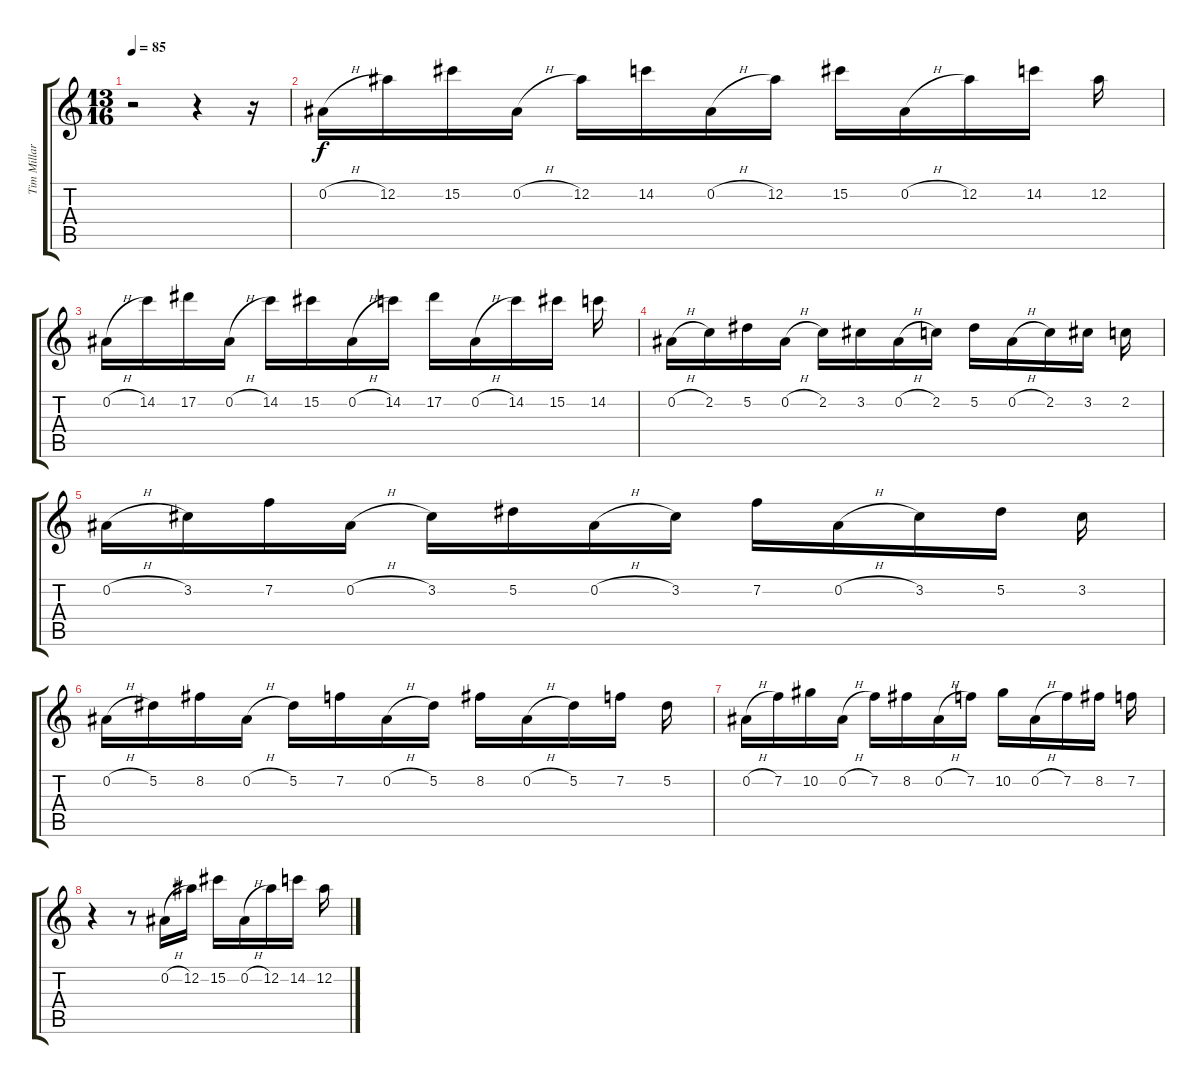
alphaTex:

\track ("Tim Millar" "Tim Millar") {instrument distortionguitar}
\staff {score tabs}
\tuning (Eb4 Bb3 Gb3 Db3 Ab2 Eb2) {hide}
\ts (13 16)
\tempo 85
\clef g2
\ks c
r.2{dy f} r.4 r.16 |
0.2{h}.16{volume 8} 12.2.16 15.2.16 0.2{h}.16 12.2.16 14.2.16 0.2{h}.16 12.2.16 15.2.16 0.2{h}.16 12.2.16 14.2.16 12.2.16 |
0.2{h}.16 14.2.16 17.2.16 0.2{h}.16 14.2.16 15.2.16 0.2{h}.16 14.2.16 17.2.16 0.2{h}.16 14.2.16 15.2.16 14.2.16 |
0.2{h}.16 2.2.16 5.2.16 0.2{h}.16 2.2.16 3.2.16 0.2{h}.16 2.2.16 5.2.16 0.2{h}.16 2.2.16 3.2.16 2.2.16 |
0.2{h}.16 3.2.16 7.2.16 0.2{h}.16 3.2.16 5.2.16 0.2{h}.16 3.2.16 7.2.16 0.2{h}.16 3.2.16 5.2.16 3.2.16 |
0.2{h}.16 5.2.16 8.2.16 0.2{h}.16 5.2.16 7.2.16 0.2{h}.16 5.2.16 8.2.16 0.2{h}.16 5.2.16 7.2.16 5.2.16 |
0.2{h}.16 7.2.16 10.2.16 0.2{h}.16 7.2.16 8.2.16 0.2{h}.16 7.2.16 10.2.16 0.2{h}.16 7.2.16 8.2.16 7.2.16 |
r.4 r.8 0.2{h}.16 12.2.16 15.2.16 0.2{h}.16 12.2.16 14.2.16 12.2.16
